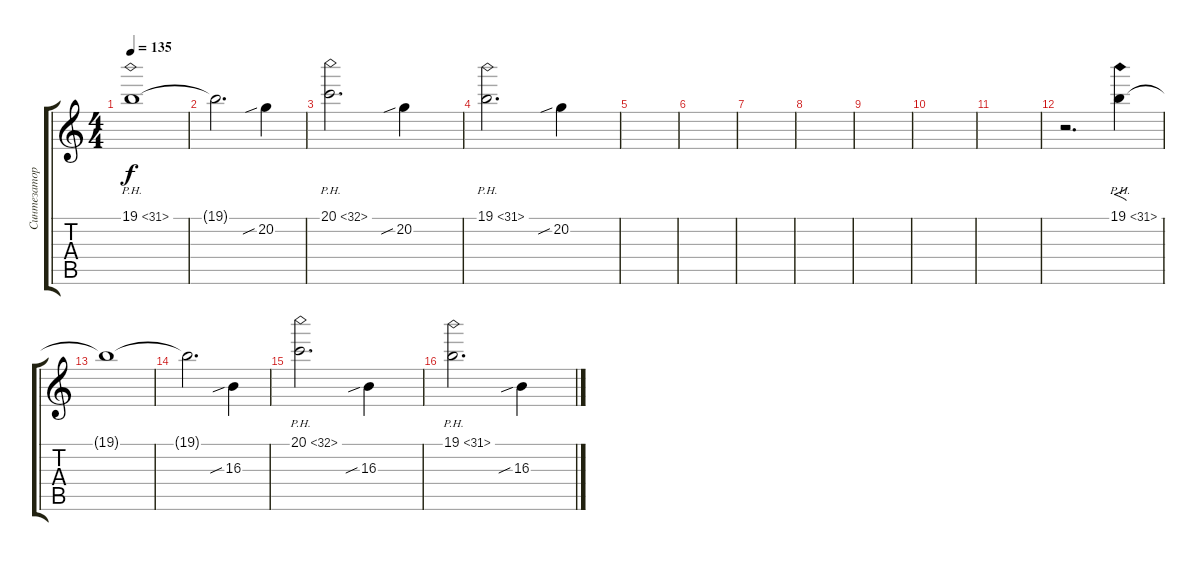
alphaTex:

\track ("Синтезатор 3" "Синтезатор") {instrument lead1square}
\staff {score tabs}
\tuning (E4 B3 G3 D3 A2 E2) {hide}
\ts (4 4)
\tempo 135
\clef g2
\ks c
19.1{ph 12}.1{dy f} |
19.1{t}.2{d} 20.2{sib}.4 |
20.1{ph 12}.2{d} 20.2{sib}.4 |
19.1{ph 12}.2{d} 20.2{sib}.4 |
|
|
|
|
|
|
|
r.2{d} 19.1{ph 12}.4{f} |
19.1{t}.1 |
19.1{t}.2{d} 16.3{sib}.4 |
20.1{ph 12}.2{d} 16.3{sib}.4 |
19.1{ph 12}.2{d} 16.3{sib}.4
